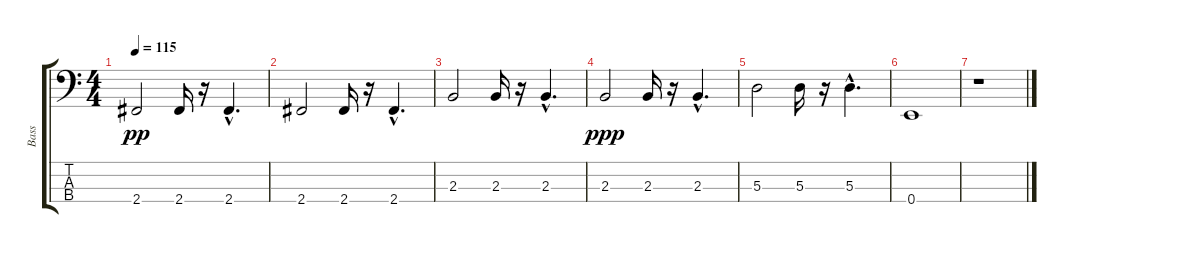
\track ("Bass" "Bass") {instrument electricbasspick}
\staff {score tabs}
\tuning (G2 D2 A1 E1) {hide}
\ts (4 4)
\tempo 115
\clef f4
\ks c
2.4.2{dy pp} 2.4.16 r.16 2.4{hac}.4{d} |
2.4.2 2.4.16 r.16 2.4{hac}.4{d} |
2.3.2 2.3.16 r.16 2.3{hac}.4{d} |
2.3.2{dy ppp} 2.3.16 r.16 2.3{hac}.4{d} |
5.3.2 5.3.16 r.16 5.3{hac}.4{d} |
0.4.1 |
r.1
